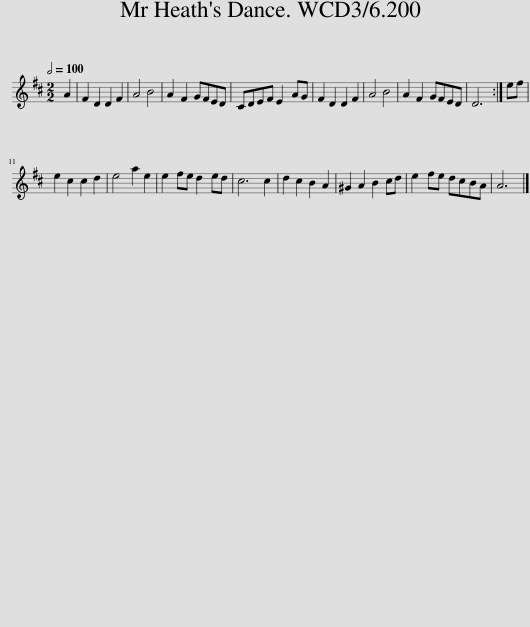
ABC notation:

X:1
L:1/8
Q:1/2=100
M:2/2
I:linebreak $
K:D
V:1 treble
V:1
 A2 | F2 D2 D2 F2 | A4 B4 | A2 F2 GFED | CDEF E2 AG | %5
 F2 D2 D2 F2 | A4 B4 | A2 F2 GFED | D6 :| ef |$ %10
 e2 c2 c2 d2 | e4 a2 e2 | e2 fe d2 ed | c6 c2 | d2 c2 B2 A2 | %15
 ^G2 A2 B2 cd | e2 fe dcBA | A6 |] %18
